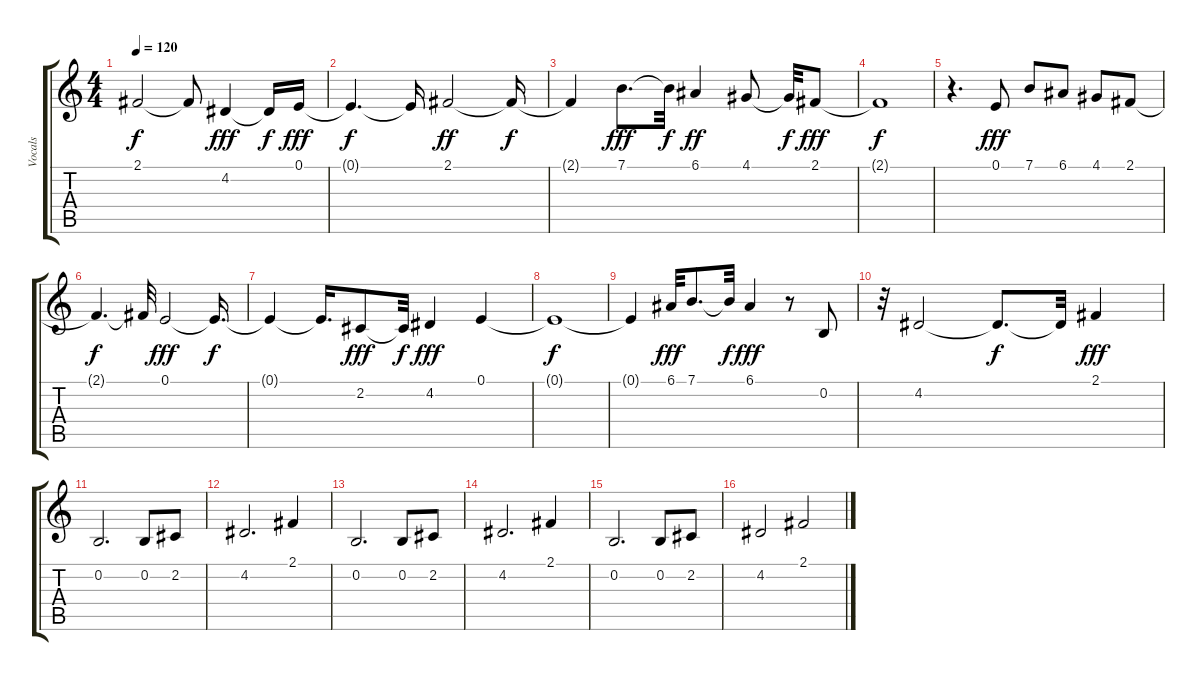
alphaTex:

\track ("Vocals" "Vocals") {instrument tenorsax}
\staff {score tabs}
\tuning (E4 B3 G3 D3 A2 E2) {hide}
\ts (4 4)
\tempo 120
\clef g2
\ks c
2.1{t}.2{dy f} 2.1{t}.8 4.2.4{dy fff} 4.2{t}.16{dy f} 0.1.16{dy fff} |
0.1{t}.4{d dy f} 0.1{t}.16 2.1.2{dy ff} 2.1{t}.16{dy f} |
2.1{t}.4 7.1.8{d dy fff} 7.1{t}.32{dy f} 6.1.4{dy ff} 4.1.8 4.1{t}.32{dy f} 2.1.8{dy fff} |
2.1{t}.1{dy f} |
r.4{d} 0.1.8{dy fff} 7.1.8 6.1.8 4.1.8 2.1.8 |
2.1{t}.4{d dy f} 2.1{t}.32 0.1.2{dy fff} 0.1{t}.16{d dy f} |
0.1{t}.4 0.1{t}.16{d} 2.2.8{dy fff} 2.2{t}.32{dy f} 4.2.4{dy fff} 0.1.4 |
0.1{t}.1{dy f} |
0.1{t}.4 6.1.32{dy fff} 7.1.8{d} 7.1{t}.32{dy f} 6.1.4{dy fff} r.8 0.2.8{volume 12 instrument tenorsax} |
r.32 4.2.2 4.2{t}.8{d dy f} 4.2{t}.32 2.1.4{dy fff} |
0.2.2{d} 0.2.8 2.2.8 |
4.2.2{d} 2.1.4 |
0.2.2{d} 0.2.8 2.2.8 |
4.2.2{d} 2.1.4 |
0.2.2{d} 0.2.8 2.2.8 |
4.2.2 2.1.2
